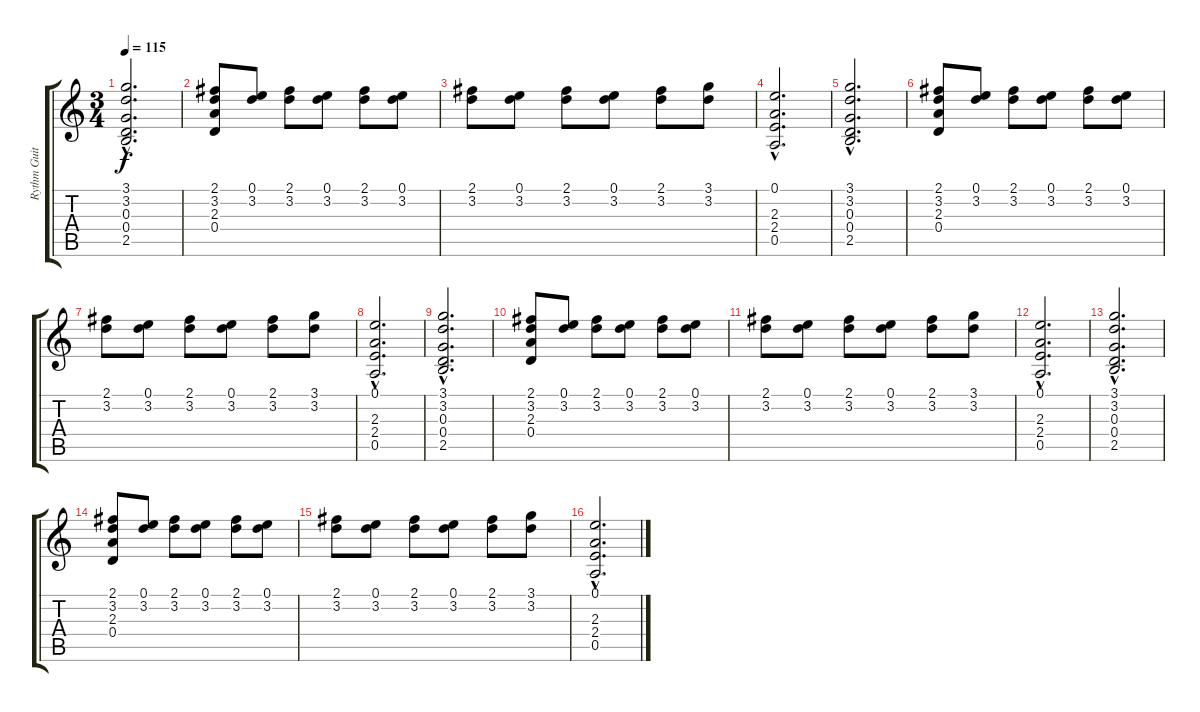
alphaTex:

\track ("Rythm Guitar" "Rythm Guit") {instrument acousticguitarsteel}
\staff {score tabs}
\tuning (E4 B3 G3 D3 A2 E2) {hide}
\ts (3 4)
\tempo 115
\clef g2
\ks c
(3.1{hac} 3.2{hac} 0.3{hac} 0.4{hac} 2.5{hac}).2{d dy f} |
(2.1 3.2 2.3 0.4).8 (0.1 3.2).8 (2.1 3.2).8 (0.1 3.2).8 (2.1 3.2).8 (0.1 3.2).8 |
(2.1 3.2).8 (0.1 3.2).8 (2.1 3.2).8 (0.1 3.2).8 (2.1 3.2).8 (3.1 3.2).8 |
(0.1{hac} 2.3{hac} 2.4{hac} 0.5{hac}).2{d} |
(3.1{hac} 3.2{hac} 0.3{hac} 0.4{hac} 2.5{hac}).2{d} |
(2.1 3.2 2.3 0.4).8 (0.1 3.2).8 (2.1 3.2).8 (0.1 3.2).8 (2.1 3.2).8 (0.1 3.2).8 |
(2.1 3.2).8 (0.1 3.2).8 (2.1 3.2).8 (0.1 3.2).8 (2.1 3.2).8 (3.1 3.2).8 |
(0.1{hac} 2.3{hac} 2.4{hac} 0.5{hac}).2{d} |
(3.1{hac} 3.2{hac} 0.3{hac} 0.4{hac} 2.5{hac}).2{d} |
(2.1 3.2 2.3 0.4).8 (0.1 3.2).8 (2.1 3.2).8 (0.1 3.2).8 (2.1 3.2).8 (0.1 3.2).8 |
(2.1 3.2).8 (0.1 3.2).8 (2.1 3.2).8 (0.1 3.2).8 (2.1 3.2).8 (3.1 3.2).8 |
(0.1{hac} 2.3{hac} 2.4{hac} 0.5{hac}).2{d} |
(3.1{hac} 3.2{hac} 0.3{hac} 0.4{hac} 2.5{hac}).2{d} |
(2.1 3.2 2.3 0.4).8 (0.1 3.2).8 (2.1 3.2).8 (0.1 3.2).8 (2.1 3.2).8 (0.1 3.2).8 |
(2.1 3.2).8 (0.1 3.2).8 (2.1 3.2).8 (0.1 3.2).8 (2.1 3.2).8 (3.1 3.2).8 |
(0.1{hac} 2.3{hac} 2.4{hac} 0.5{hac}).2{d}
